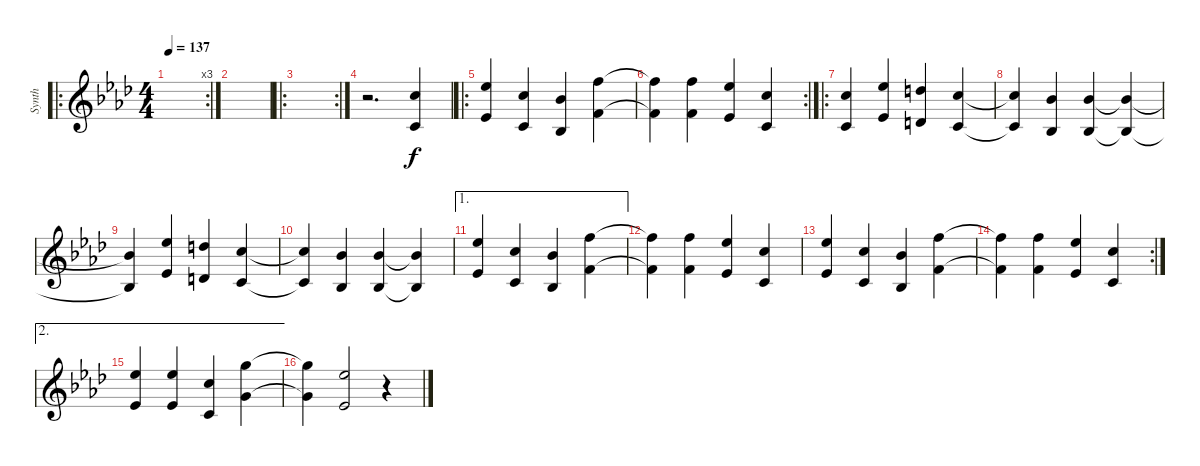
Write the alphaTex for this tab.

\track ("Synth" "Synth") {instrument stringensemble1}
\staff {score}
\tuning (E4 B3 G3 D3 A2 E2) {hide}
\ro
\rc 3
\ts (4 4)
\tempo 137
\clef g2
\ks ab
|
|
\ro
\rc 2
|
r.2{d} (8.1 5.3).4 |
\ro
(11.1 8.3).4 (8.1 5.3).4 (11.2 8.4).4 (13.1 10.3).4 |
\rc 2
(13.1{t} 10.3{t}).4 (13.1 10.3).4 (11.1 8.3).4 (8.1 5.3).4 |
\ro
(8.1 5.3).4 (11.1 8.3).4 (10.1 7.3).4 (8.1 5.3).4 |
(8.1{t} 5.3{t}).4 (6.1 3.3).4 (6.1 3.3).4 (6.1{t} 3.3{t}).4 |
(6.1{t} 3.3{t}).4 (11.1 8.3).4 (10.1 7.3).4 (8.1 5.3).4 |
(8.1{t} 5.3{t}).4 (6.1 3.3).4 (6.1 3.3).4 (6.1{t} 3.3{t}).4 |
\ae 1
(11.1 8.3).4 (8.1 5.3).4 (11.2 8.4).4 (13.1 10.3).4 |
(13.1{t} 10.3{t}).4 (13.1 10.3).4 (11.1 8.3).4 (8.1 5.3).4 |
(11.1 8.3).4 (8.1 5.3).4 (11.2 8.4).4 (13.1 10.3).4 |
\rc 2
(13.1{t} 10.3{t}).4 (13.1 10.3).4 (11.1 8.3).4 (8.1 5.3).4 |
\ae 2
(11.1 8.3).4 (11.1 8.3).4 (8.1 5.3).4 (15.1 12.3).4 |
(15.1{t} 12.3{t}).4 (11.1 8.3).2 r.4
